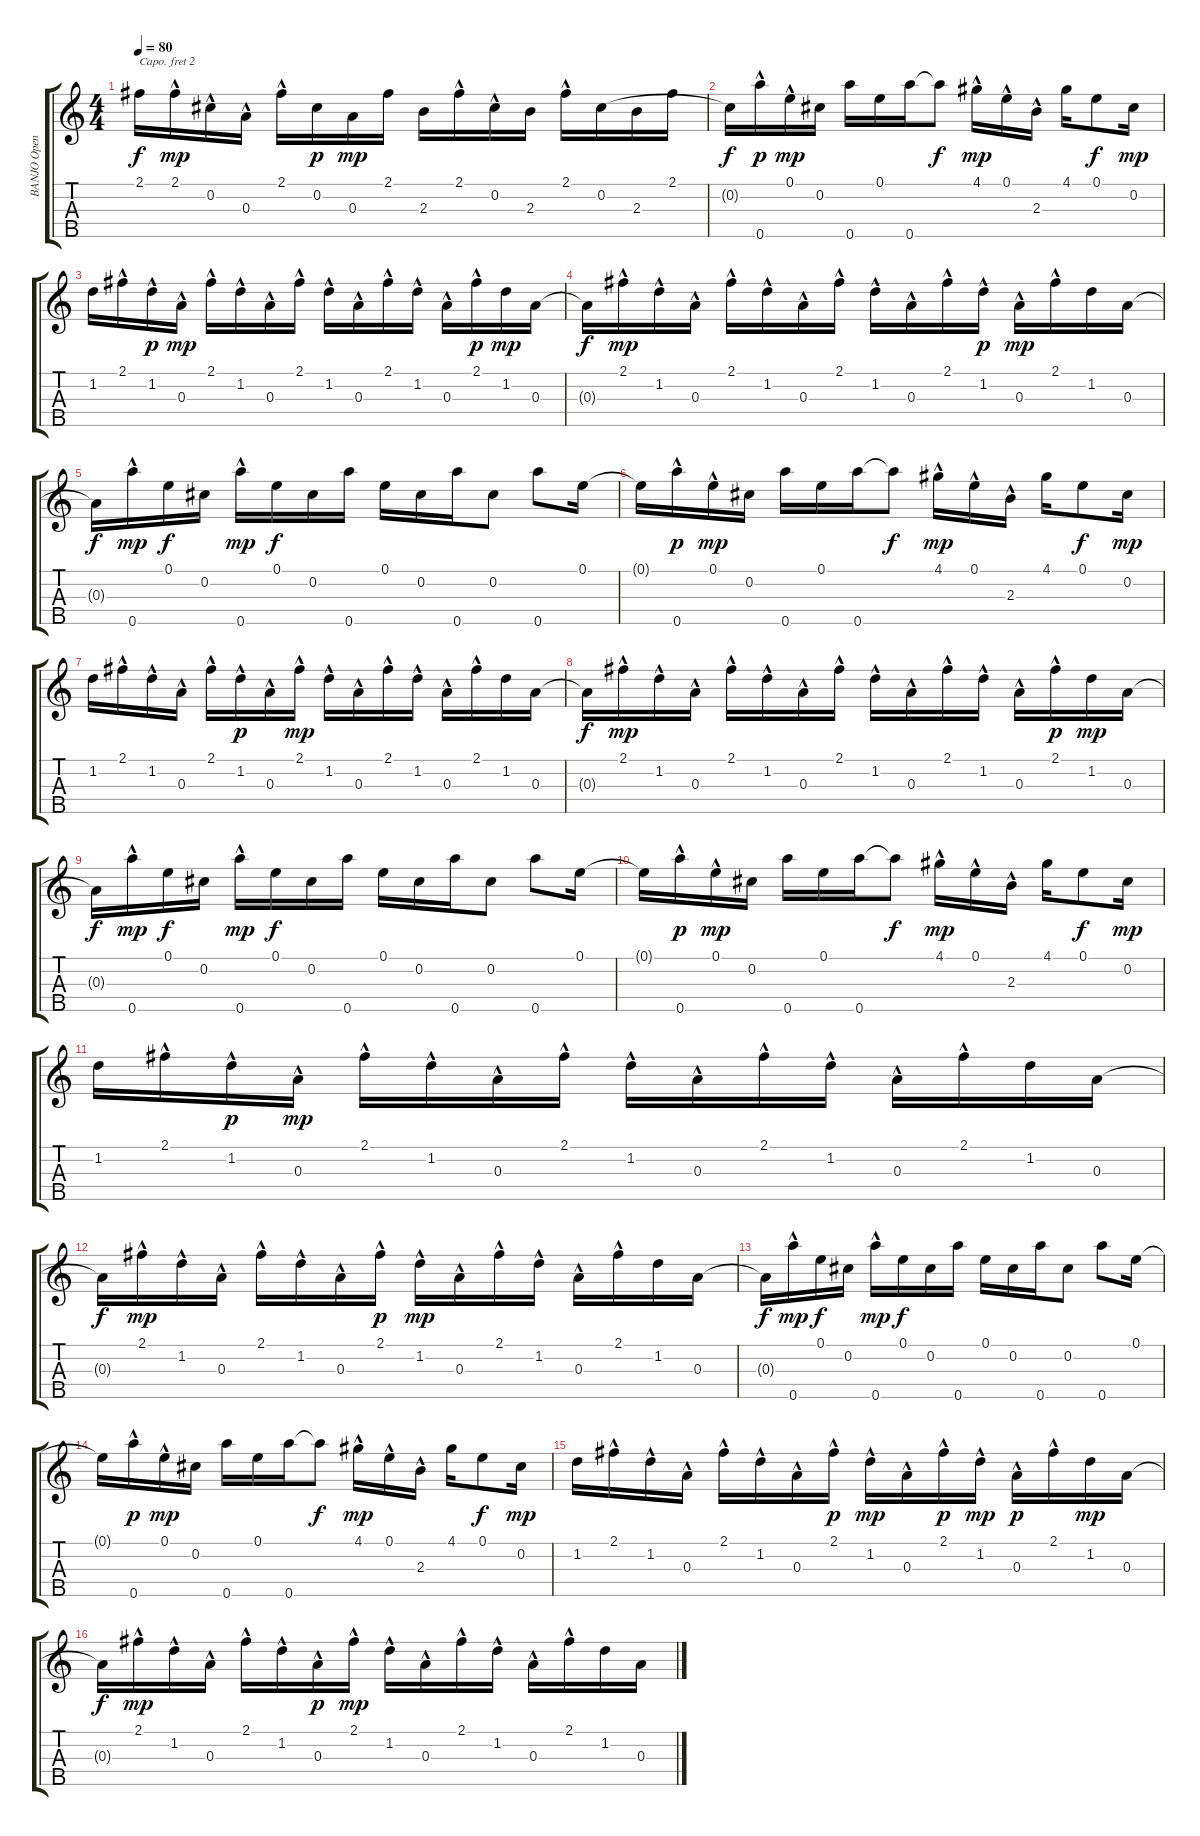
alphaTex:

\track ("BANJO Open G capo=2" "BANJO Open") {instrument banjo}
\staff {score tabs}
\capo 2
\tuning (D4 B3 G3 D3 G4) {hide}
\displaytranspose 12
\ts (4 4)
\tempo 80
\clef g2
\ks c
2.1{t}.16{dy f} 2.1{hac}.16{dy mp} 0.2{hac}.16 0.3{hac}.16 2.1{hac}.16 0.2.16{dy p} 0.3.16{dy mp} 2.1.16 2.3.16 2.1{hac}.16 0.2{hac}.16 2.3.16 2.1{hac}.16 0.2.16 2.3.16 2.1.16 |
0.2{t}.16{dy f} 0.5{hac}.16{dy p} 0.1{hac}.16{dy mp} 0.2.16 0.5.16 0.1.16 0.5.16 0.5{t}.8{dy f} 4.1{hac}.16{dy mp} 0.1{hac}.16 2.3{hac}.16 4.1.16 0.1.8{dy f} 0.2.16{dy mp} |
1.2.16 2.1{hac}.16 1.2{hac}.16{dy p} 0.3{hac}.16{dy mp} 2.1{hac}.16 1.2{hac}.16 0.3{hac}.16 2.1{hac}.16 1.2{hac}.16 0.3{hac}.16 2.1{hac}.16 1.2{hac}.16 0.3{hac}.16 2.1{hac}.16{dy p} 1.2.16{dy mp} 0.3.16 |
0.3{t}.16{dy f} 2.1{hac}.16{dy mp} 1.2{hac}.16 0.3{hac}.16 2.1{hac}.16 1.2{hac}.16 0.3{hac}.16 2.1{hac}.16 1.2{hac}.16 0.3{hac}.16 2.1{hac}.16 1.2{hac}.16{dy p} 0.3{hac}.16{dy mp} 2.1{hac}.16 1.2.16 0.3.16 |
0.3{t}.16{dy f} 0.5{hac}.16{dy mp} 0.1.16{dy f} 0.2.16 0.5{hac}.16{dy mp} 0.1.16{dy f} 0.2.16 0.5.16 0.1.16 0.2.16 0.5.16 0.2.8 0.5.8 0.1.16 |
0.1{t}.16 0.5{hac}.16{dy p} 0.1{hac}.16{dy mp} 0.2.16 0.5.16 0.1.16 0.5.16 0.5{t}.8{dy f} 4.1{hac}.16{dy mp} 0.1{hac}.16 2.3{hac}.16 4.1.16 0.1.8{dy f} 0.2.16{dy mp} |
1.2.16 2.1{hac}.16 1.2{hac}.16 0.3{hac}.16 2.1{hac}.16 1.2{hac}.16{dy p} 0.3{hac}.16 2.1{hac}.16{dy mp} 1.2{hac}.16 0.3{hac}.16 2.1{hac}.16 1.2{hac}.16 0.3{hac}.16 2.1{hac}.16 1.2.16 0.3.16 |
0.3{t}.16{dy f} 2.1{hac}.16{dy mp} 1.2{hac}.16 0.3{hac}.16 2.1{hac}.16 1.2{hac}.16 0.3{hac}.16 2.1{hac}.16 1.2{hac}.16 0.3{hac}.16 2.1{hac}.16 1.2{hac}.16 0.3{hac}.16 2.1{hac}.16{dy p} 1.2.16{dy mp} 0.3.16 |
0.3{t}.16{dy f} 0.5{hac}.16{dy mp} 0.1.16{dy f} 0.2.16 0.5{hac}.16{dy mp} 0.1.16{dy f} 0.2.16 0.5.16 0.1.16 0.2.16 0.5.16 0.2.8 0.5.8 0.1.16 |
0.1{t}.16 0.5{hac}.16{dy p} 0.1{hac}.16{dy mp} 0.2.16 0.5.16 0.1.16 0.5.16 0.5{t}.8{dy f} 4.1{hac}.16{dy mp} 0.1{hac}.16 2.3{hac}.16 4.1.16 0.1.8{dy f} 0.2.16{dy mp} |
1.2.16 2.1{hac}.16 1.2{hac}.16{dy p} 0.3{hac}.16{dy mp} 2.1{hac}.16 1.2{hac}.16 0.3{hac}.16 2.1{hac}.16 1.2{hac}.16 0.3{hac}.16 2.1{hac}.16 1.2{hac}.16 0.3{hac}.16 2.1{hac}.16 1.2.16 0.3.16 |
0.3{t}.16{dy f} 2.1{hac}.16{dy mp} 1.2{hac}.16 0.3{hac}.16 2.1{hac}.16 1.2{hac}.16 0.3{hac}.16 2.1{hac}.16{dy p} 1.2{hac}.16{dy mp} 0.3{hac}.16 2.1{hac}.16 1.2{hac}.16 0.3{hac}.16 2.1{hac}.16 1.2.16 0.3.16 |
0.3{t}.16{dy f} 0.5{hac}.16{dy mp} 0.1.16{dy f} 0.2.16 0.5{hac}.16{dy mp} 0.1.16{dy f} 0.2.16 0.5.16 0.1.16 0.2.16 0.5.16 0.2.8 0.5.8 0.1.16 |
0.1{t}.16 0.5{hac}.16{dy p} 0.1{hac}.16{dy mp} 0.2.16 0.5.16 0.1.16 0.5.16 0.5{t}.8{dy f} 4.1{hac}.16{dy mp} 0.1{hac}.16 2.3{hac}.16 4.1.16 0.1.8{dy f} 0.2.16{dy mp} |
1.2.16 2.1{hac}.16 1.2{hac}.16 0.3{hac}.16 2.1{hac}.16 1.2{hac}.16 0.3{hac}.16 2.1{hac}.16{dy p} 1.2{hac}.16{dy mp} 0.3{hac}.16 2.1{hac}.16{dy p} 1.2{hac}.16{dy mp} 0.3{hac}.16{dy p} 2.1{hac}.16 1.2.16{dy mp} 0.3.16 |
0.3{t}.16{dy f} 2.1{hac}.16{dy mp} 1.2{hac}.16 0.3{hac}.16 2.1{hac}.16 1.2{hac}.16 0.3{hac}.16{dy p} 2.1{hac}.16{dy mp} 1.2{hac}.16 0.3{hac}.16 2.1{hac}.16 1.2{hac}.16 0.3{hac}.16 2.1{hac}.16 1.2.16 0.3.16
